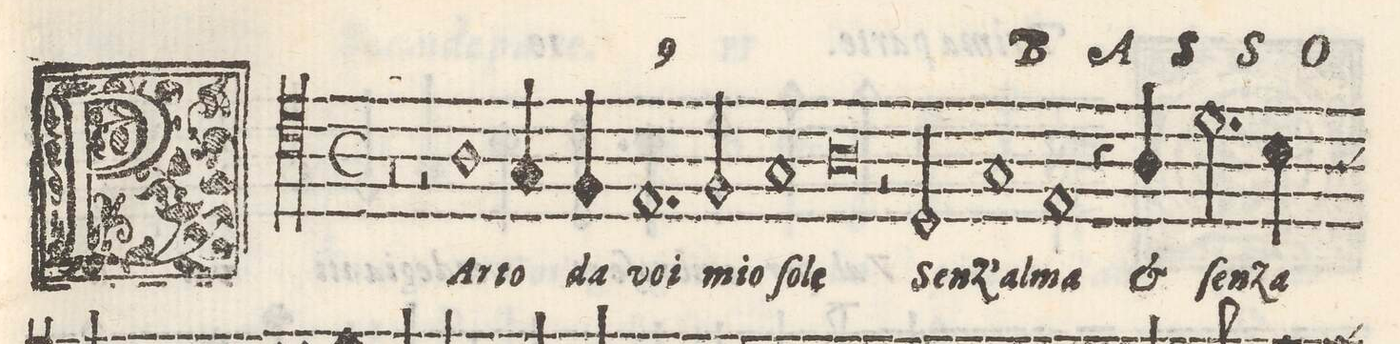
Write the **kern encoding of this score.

**kern	**text
*I"BASSO	*
*clefC4	*
*k[]	*
*met(c)	*
*M2/1	*
0r	.
=2-	=2-
2r	.
1A	PAr-
4G/	-to
4F/	da
=3-	=3-
1.E	voi
2F/	mio
=4-	=4-
1G	ſo-
0A	-le
=5-	=5-
2r	.
2D/	Sen-
=6-	=6-
1G	-Z` al-
1E	-ma
=7-	=7-
4r	.
4A/	e`r
2.d\	ſen-
4B\	-Za
*-	*-
